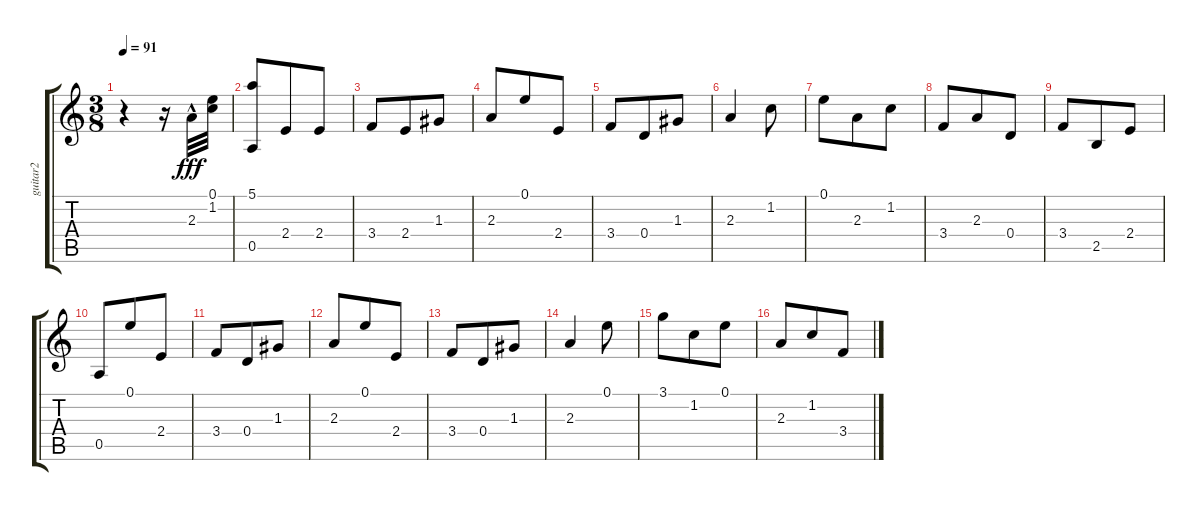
\track ("guitar2" "guitar2") {instrument acousticguitarnylon}
\staff {score tabs}
\tuning (E4 B3 G3 D3 A2 E2) {hide}
\ts (3 8)
\tempo 91
\clef g2
\ks c
r.4{dy fff} r.16 2.3{hac}.32 (0.1 1.2).32 |
(5.1 0.5).8 2.4.8 2.4.8 |
3.4.8 2.4.8 1.3.8 |
2.3.8 0.1.8 2.4.8 |
3.4.8 0.4.8 1.3.8 |
2.3.4 1.2.8 |
0.1.8 2.3.8 1.2.8 |
3.4.8 2.3.8 0.4.8 |
3.4.8 2.5.8 2.4.8 |
0.5.8 0.1.8 2.4.8 |
3.4.8 0.4.8 1.3.8 |
2.3.8 0.1.8 2.4.8 |
3.4.8 0.4.8 1.3.8 |
2.3.4 0.1.8 |
3.1.8 1.2.8 0.1.8 |
2.3.8 1.2.8 3.4.8
